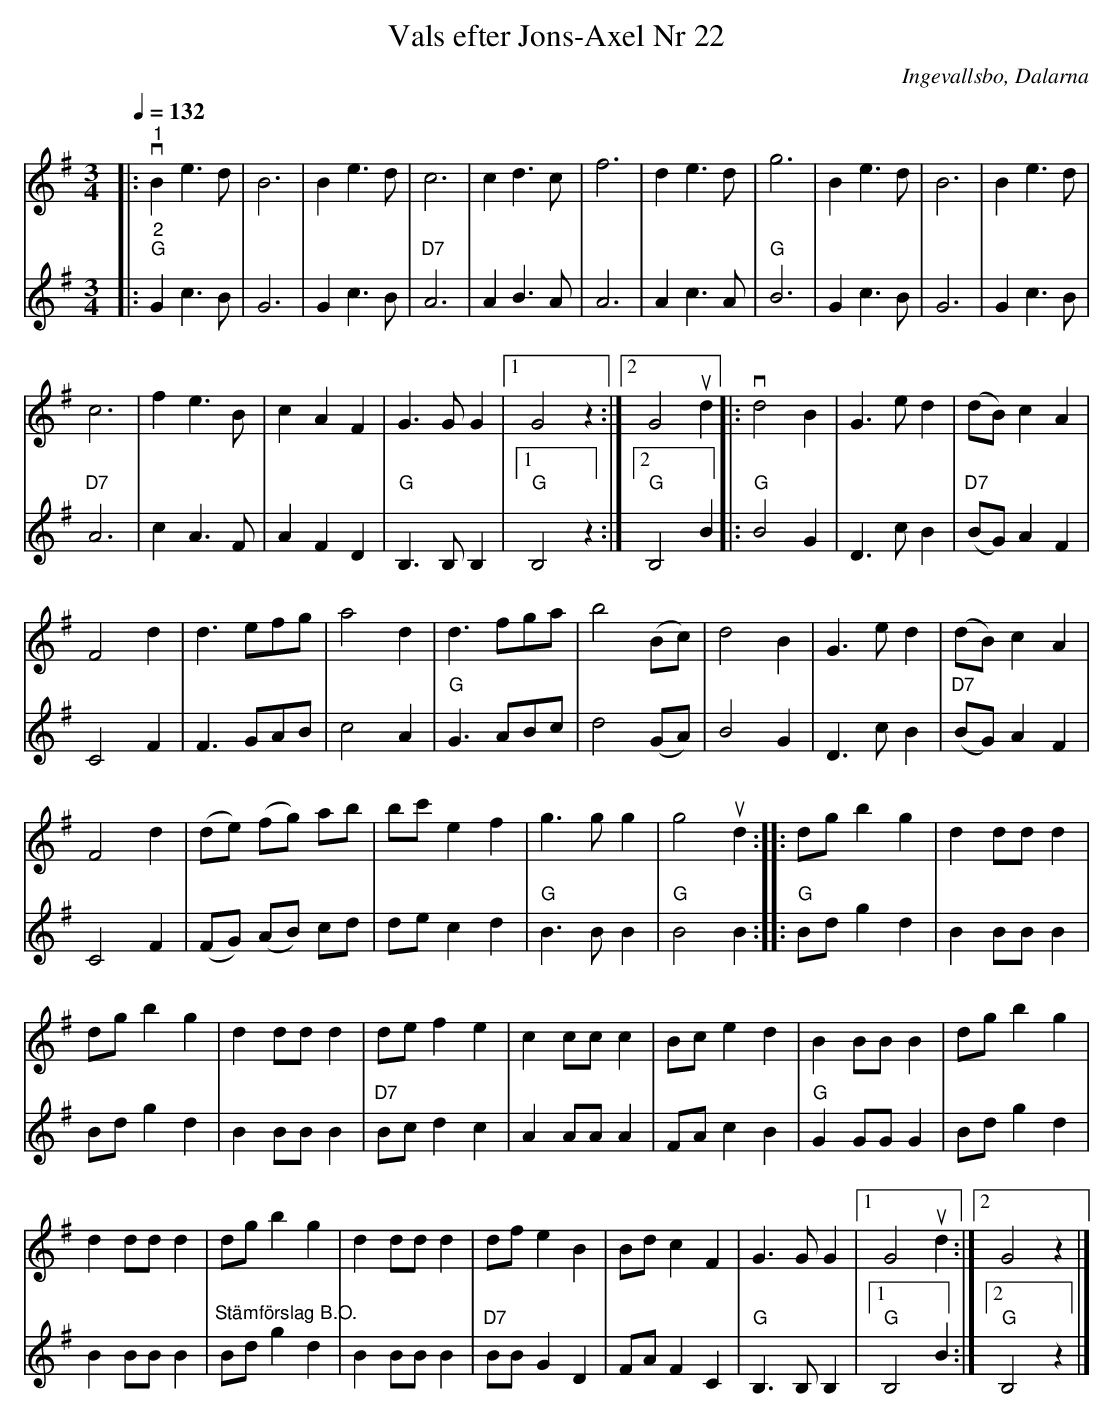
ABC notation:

X:1
T:Vals efter Jons-Axel Nr 22
O:Ingevallsbo, Dalarna
L:1/8
Q:1/4=132
M:3/4
K:G
V:1
|:"^1"v B2 e3 d | B6 | B2 e3 d | c6 | c2 d3 c | f6 | d2 e3 d | g6 | B2 e3 d | B6 | B2 e3 d |
c6 | f2 e3 B | c2 A2 F2 | G3 G G2 |1 G4 z2 :|2 G4u d2 |:v d4 B2 | G3 e d2 | (dB) c2 A2 |
F4 d2 | d3 efg | a4 d2 | d3 fga | b4 (Bc) | d4 B2 | G3 e d2 |  (dB) c2 A2 |
F4 d2 | (de) (fg) ab | bc' e2 f2 | g3 g g2 | g4u d2 :: dg b2 g2 | d2 dd d2 |
dg b2 g2 | d2 dd d2 | de f2 e2 | c2 cc c2 | Bc e2 d2 | B2 BB B2 | dg b2 g2 |
d2 dd d2 | dg b2 g2 | d2 dd d2 | df e2 B2 | Bd c2 F2 | G3 G G2 |1 G4u d2 :|2 G4 z2 |]
V:2
|:"^2""G" G2 c3 B | G6 | G2 c3 B |"D7" A6 | A2 B3 A | A6 | A2 c3 A |"G" B6 | G2 c3 B | G6 |
G2 c3 B |"D7" A6 | c2 A3 F | A2 F2 D2 |"G" B,3 B, B,2 |1"G" B,4 z2 :|2"G" B,4 B2 |:
"G" B4 G2 | D3 c B2 | "D7" (BG) A2 F2 | C4 F2 | F3 GAB | c4 A2 | "G" G3 ABc | d4 (GA) | B4 G2 | D3 c B2 |
"D7" (BG) A2 F2 | C4 F2 | (FG) (AB) cd | de c2 d2 | "G" B3 B B2 | "G" B4 B2 ::"G" Bd g2 d2 | B2 BB B2 |
Bd g2 d2 | B2 BB B2 |"D7" Bc d2 c2 | A2 AA A2 | FA c2 B2 |"G" G2 GG G2 | Bd g2 d2 | B2 BB B2 |
"^Stämförslag B.O." Bd g2 d2 | B2 BB B2 |"D7" BB G2 D2 | FA F2 C2 |"G" B,3 B, B,2 |1 "G" B,4 B2 :|2"G" B,4 z2 |]
